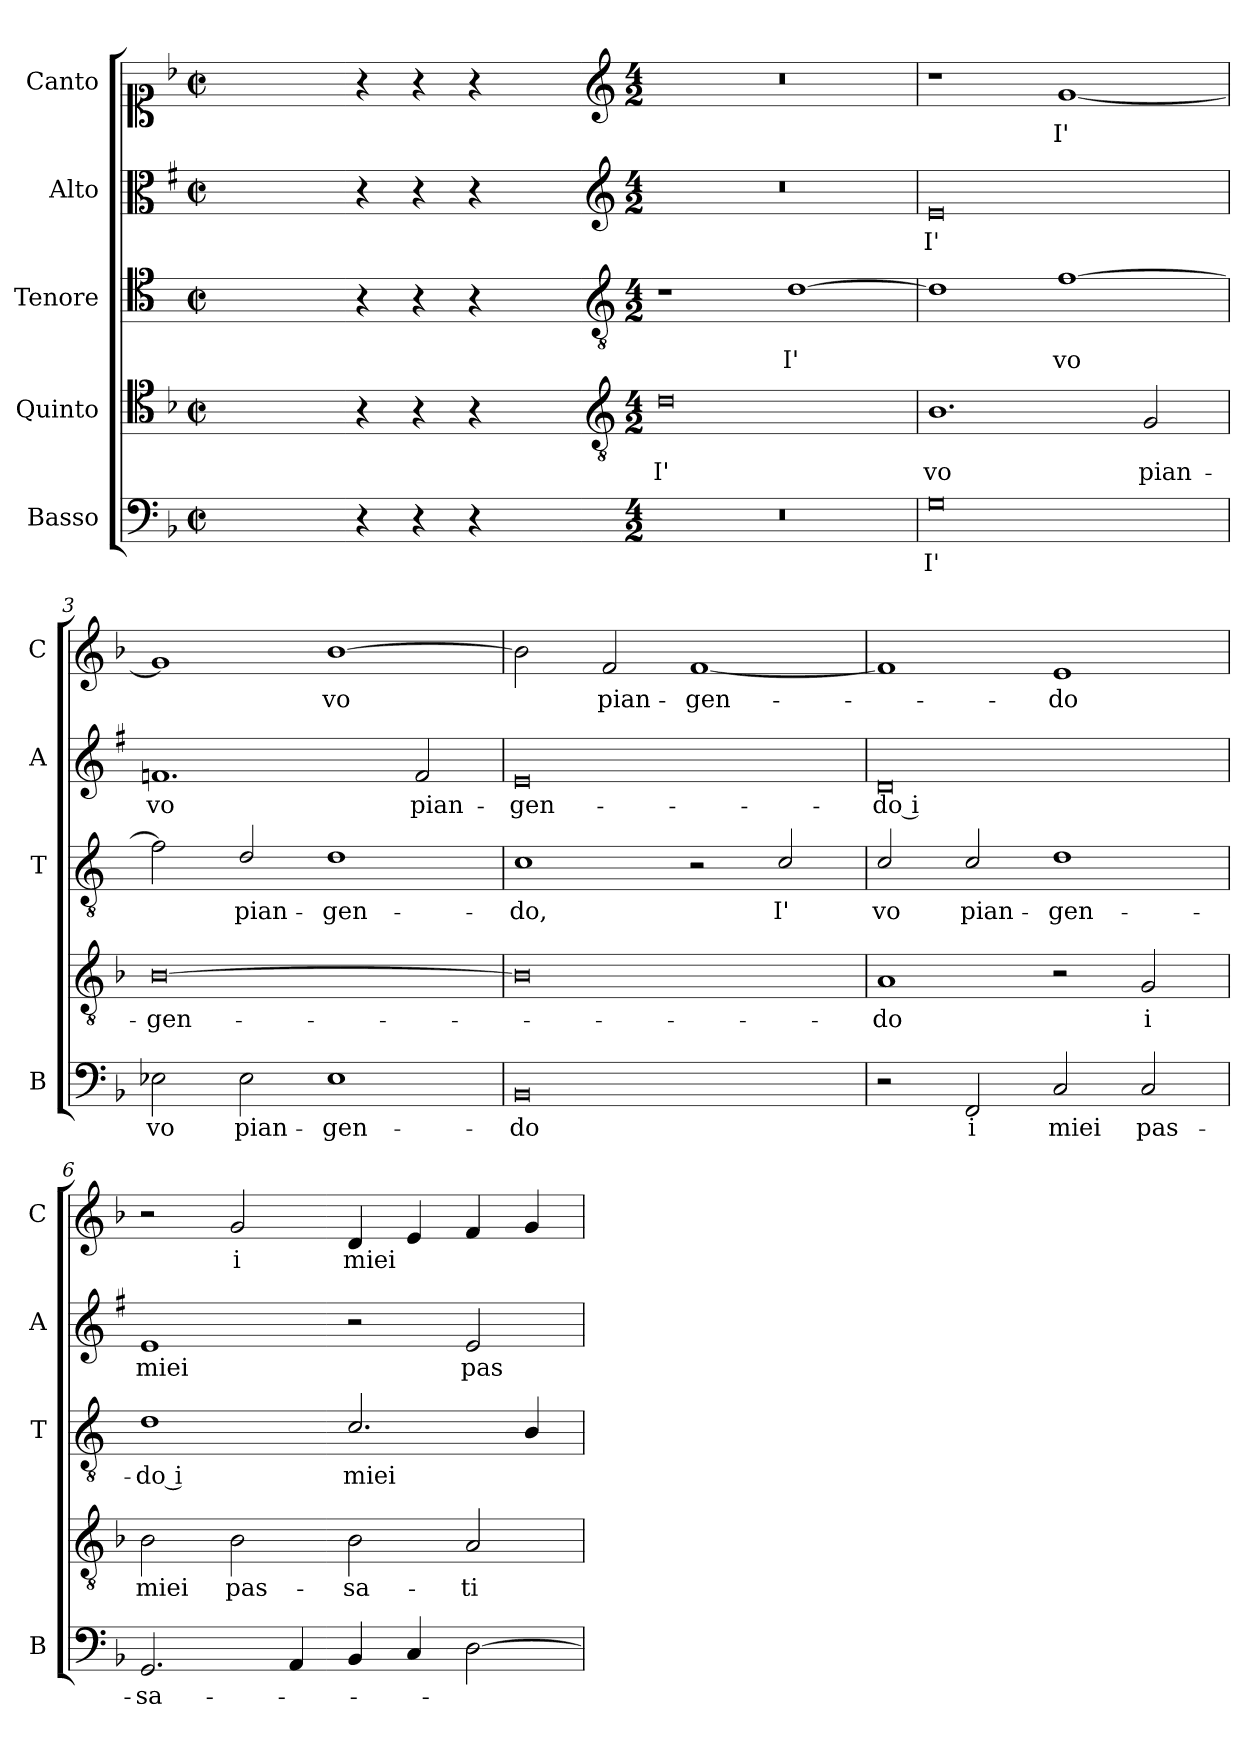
**kern	**text	**kern	**text	**kern	**text	**kern	**text	**kern	**text
*part5	*part5	*part4	*part4	*part3	*part3	*part2	*part2	*part1	*part1
*staff5	*staff5	*staff4	*staff4	*staff3	*staff3	*staff2	*staff2	*staff1	*staff1
*I"Basso	*	*I"Quinto	*	*I"Tenore	*	*I"Alto	*	*I"Canto	*
*I'B	*	*	*	*I'T	*	*I'A	*	*I'C	*
*clefF4	*	*clefC4	*	*clefC4	*	*clefC3	*	*clefC1	*
*	*	*	*	*ITrd4c7	*	*ITrd1c2	*	*	*
*k[b-]	*	*k[b-]	*	*k[b-]	*	*k[b-]	*	*k[b-]	*
*F:	*	*F:	*	*F:	*	*F:	*	*F:	*
*M2/2	*	*M2/2	*	*M2/2	*	*M2/2	*	*M2/2	*
*met(c|)	*	*met(c|)	*	*met(c|)	*	*met(c|)	*	*met(c|)	*
=	=	=	=	=	=	=	=	=	=
1ryy	.	1ryy	.	1ryy	.	1ryy	.	1ryy	.
=1X-	=1X-	=1X-	=1X-	=1X-	=1X-	=1X-	=1X-	=1X-	=1X-
4r	.	4r	.	4r	.	4r	.	4r	.
4r	.	4r	.	4r	.	4r	.	4r	.
4r	.	4r	.	4r	.	4r	.	4r	.
4ryy	.	4ryy	.	4ryy	.	4ryy	.	4ryy	.
=1-	=1-	=1-	=1-	=1-	=1-	=1-	=1-	=1-	=1-
*	*	*clefGv2	*	*clefGv2	*	*clefG2	*	*clefG2	*
*M4/2	*	*M4/2	*	*M4/2	*	*M4/2	*	*M4/2	*
!	!	!	!LO:LY:b	!	!	!	!	!	!
0r	.	0d	I'	1r	.	0r	.	0r	.
!	!	!	!	!	!LO:LY:b	!	!	!	!
.	.	.	.	[1G	I'	.	.	.	.
=2	=2	=2	=2	=2	=2	=2	=2	=2	=2
!	!LO:LY:b	!	!LO:LY:b	!	!	!	!LO:LY:b	!	!
0G	I'	1.B-	vo	1G]	.	0d	I'	1r	.
!	!	!	!	!	!LO:LY:b	!	!	!	!LO:LY:b
.	.	.	.	[1B-	vo	.	.	[1g	I'
!	!	!	!LO:LY:b	!	!	!	!	!	!
.	.	2G/	pian-	.	.	.	.	.	.
=3	=3	=3	=3	=3	=3	=3	=3	=3	=3
!	!LO:LY:b	!	!LO:LY:b	!	!	!	!LO:LY:b	!	!
2E-X\	vo	[0B-	-gen-	2B-\]	.	1.e-X	vo	1g]	.
!	!LO:LY:b	!	!	!	!LO:LY:b	!	!	!	!
2E-\	pian-	.	.	2G/	pian-	.	.	.	.
!	!LO:LY:b	!	!	!	!LO:LY:b	!	!	!	!LO:LY:b
1E-	-gen-	.	.	1G	-gen-	.	.	[1b-	vo
!	!	!	!	!	!	!	!LO:LY:b	!	!
.	.	.	.	.	.	2e-/	pian-	.	.
=4	=4	=4	=4	=4	=4	=4	=4	=4	=4
!	!LO:LY:b	!	!	!	!LO:LY:b	!	!LO:LY:b	!	!
0BB-	-do	0B-]	.	1F	-do,	0d	-gen-	2b-\]	.
!	!	!	!	!	!	!	!	!	!LO:LY:b
.	.	.	.	.	.	.	.	2f/	pian-
!	!	!	!	!	!	!	!	!	!LO:LY:b
.	.	.	.	2r	.	.	.	[1f	-gen-
!	!	!	!	!	!LO:LY:b	!	!	!	!
.	.	.	.	2F/	I'	.	.	.	.
=5	=5	=5	=5	=5	=5	=5	=5	=5	=5
!	!	!	!LO:LY:b	!	!LO:LY:b	!	!LO:LY:b	!	!
2r	.	1A	-do	2F/	vo	0c	-do i	1f]	.
!	!LO:LY:b	!	!	!	!LO:LY:b	!	!	!	!
2FF/	i	.	.	2F/	pian-	.	.	.	.
!	!LO:LY:b	!	!	!	!LO:LY:b	!	!	!	!LO:LY:b
2C/	miei	2r	.	1G	-gen-	.	.	1e	-do
!	!LO:LY:b	!	!LO:LY:b	!	!	!	!	!	!
2C/	pas-	2G/	i	.	.	.	.	.	.
=6	=6	=6	=6	=6	=6	=6	=6	=6	=6
!	!LO:LY:b	!	!LO:LY:b	!	!LO:LY:b	!	!LO:LY:b	!	!
2.GG/	-sa-	2B-\	miei	1G	-do i	1d	miei	2r	.
!	!	!	!LO:LY:b	!	!	!	!	!	!LO:LY:b
.	.	2B-\	pas-	.	.	.	.	2g/	i
4AA/	.	.	.	.	.	.	.	.	.
!	!	!	!LO:LY:b	!	!LO:LY:b	!	!	!	!LO:LY:b
4BB-/	.	2B-\	-sa-	2.F/	miei	2r	.	4d/	miei
4C/	.	.	.	.	.	.	.	4e/	.
!	!	!	!LO:LY:b	!	!	!	!LO:LY:b	!	!
[2D\	.	2A/	-ti	.	.	2d/	pas-	4f/	.
.	.	.	.	4E/	.	.	.	4g/	.
=	=	=	=	=	=	=	=	=	=
*-	*-	*-	*-	*-	*-	*-	*-	*-	*-
